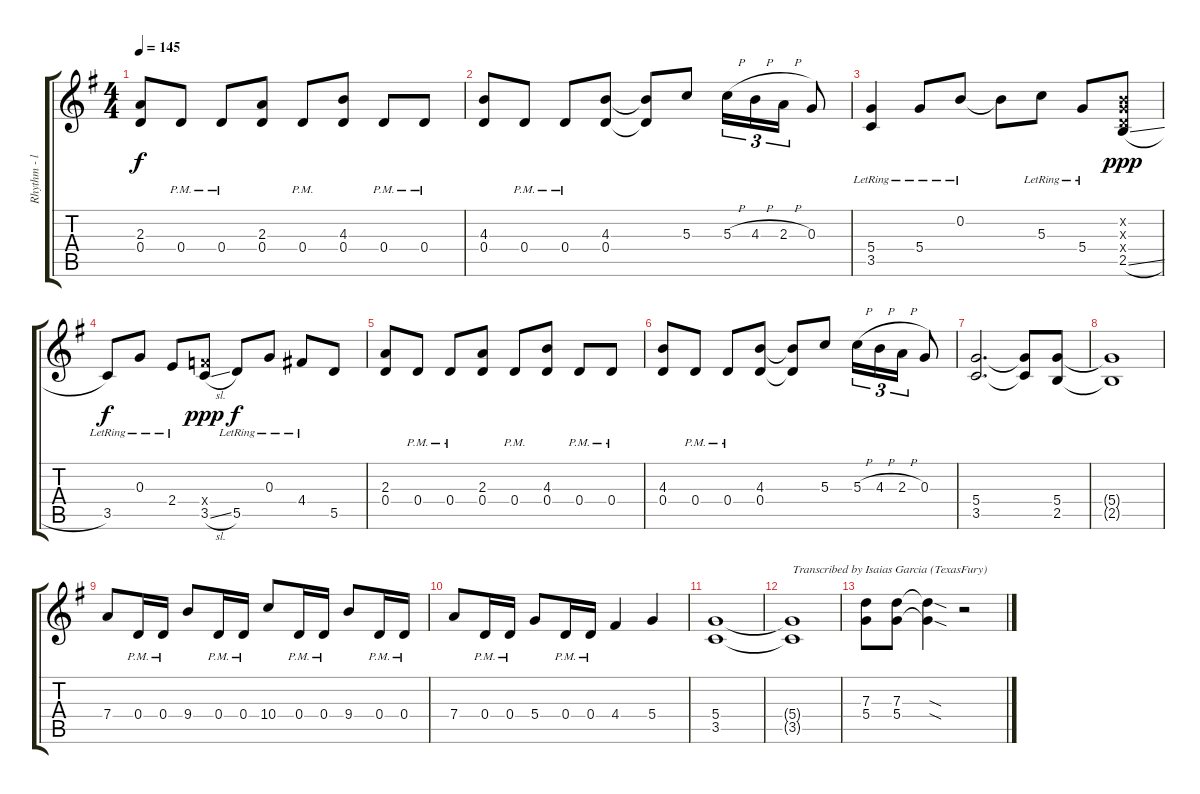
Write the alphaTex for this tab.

\track ("Rhythm - left" "Rhythm - l") {instrument distortionguitar}
\staff {score tabs}
\tuning (E4 B3 G3 D3 A2 E2) {hide}
\ts (4 4)
\tempo 145
\clef g2
\ks g
(2.3 0.4).8{dy f} 0.4{pm}.8 0.4{pm}.8 (2.3 0.4).8 0.4{pm}.8 (4.3 0.4).8 0.4{pm}.8 0.4{pm}.8 |
(4.3 0.4).8 0.4{pm}.8 0.4{pm}.8 (4.3 0.4).8 (4.3{t} 0.4{t}).8 5.3.8 5.3{h}.16{tu (3 2)} 4.3{h}.16{tu (3 2)} 2.3{h}.16{tu (3 2)} 0.3.8 |
(5.4{lr} 3.5{lr}).4 5.4{lr}.8 0.2{lr}.8 0.2{t}.8 5.3{lr}.8 5.4{lr}.8 (0.2{x} 0.3{x} 0.4{x} 2.5{sl}).8{dy ppp} |
3.5{lr}.8{dy f} 0.3{lr}.8 2.4{lr}.8 (3.4{x} 3.5{sl}).8{dy ppp} 5.5{lr}.8{dy f} 0.3{lr}.8 4.4{lr}.8 5.5.8 |
(2.3 0.4).8 0.4{pm}.8 0.4{pm}.8 (2.3 0.4).8 0.4{pm}.8 (4.3 0.4).8 0.4{pm}.8 0.4{pm}.8 |
(4.3 0.4).8 0.4{pm}.8 0.4{pm}.8 (4.3 0.4).8 (4.3{t} 0.4{t}).8 5.3.8 5.3{h}.16{tu (3 2)} 4.3{h}.16{tu (3 2)} 2.3{h}.16{tu (3 2)} 0.3.8 |
(5.4 3.5).2{d} (5.4{t} 3.5{t}).8 (5.4 2.5).8 |
(5.4{t} 2.5{t}).1 |
7.4.8 0.4{pm}.16 0.4{pm}.16 9.4.8 0.4{pm}.16 0.4{pm}.16 10.4.8 0.4{pm}.16 0.4{pm}.16 9.4.8 0.4{pm}.16 0.4{pm}.16 |
7.4.8 0.4{pm}.16 0.4{pm}.16 5.4.8 0.4{pm}.16 0.4{pm}.16 4.4.4 5.4.4 |
(5.4 3.5).1 |
(5.4{t} 3.5{t}).1{txt "Transcribed by Isaias Garcia (TexasFury)"} |
(7.3 5.4).8 (7.3 5.4).8 (7.3{sod t} 5.4{sod t}).4 r.2
